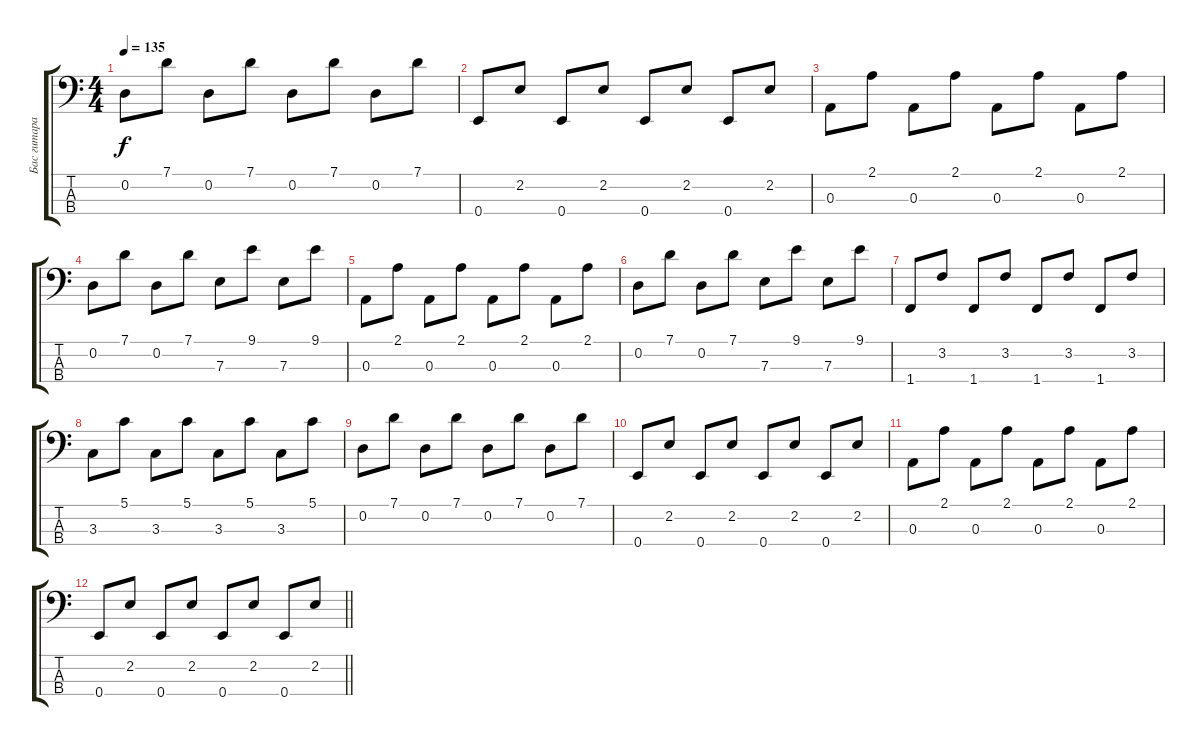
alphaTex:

\track ("Бас гитара" "Бас гитара") {instrument synthbass2}
\staff {score tabs}
\tuning (G2 D2 A1 E1) {hide}
\ts (4 4)
\tempo 135
\clef f4
\ks c
0.2.8{dy f} 7.1.8 0.2.8 7.1.8 0.2.8 7.1.8 0.2.8 7.1.8 |
0.4.8 2.2.8 0.4.8 2.2.8 0.4.8 2.2.8 0.4.8 2.2.8 |
0.3.8 2.1.8 0.3.8 2.1.8 0.3.8 2.1.8 0.3.8 2.1.8 |
0.2.8 7.1.8 0.2.8 7.1.8 7.3.8 9.1.8 7.3.8 9.1.8 |
0.3.8 2.1.8 0.3.8 2.1.8 0.3.8 2.1.8 0.3.8 2.1.8 |
0.2.8 7.1.8 0.2.8 7.1.8 7.3.8 9.1.8 7.3.8 9.1.8 |
1.4.8 3.2.8 1.4.8 3.2.8 1.4.8 3.2.8 1.4.8 3.2.8 |
3.3.8 5.1.8 3.3.8 5.1.8 3.3.8 5.1.8 3.3.8 5.1.8 |
0.2.8 7.1.8 0.2.8 7.1.8 0.2.8 7.1.8 0.2.8 7.1.8 |
0.4.8 2.2.8 0.4.8 2.2.8 0.4.8 2.2.8 0.4.8 2.2.8 |
0.3.8 2.1.8 0.3.8 2.1.8 0.3.8 2.1.8 0.3.8 2.1.8 |
\barLineRight lightlight
0.4.8 2.2.8 0.4.8 2.2.8 0.4.8 2.2.8 0.4.8 2.2.8
